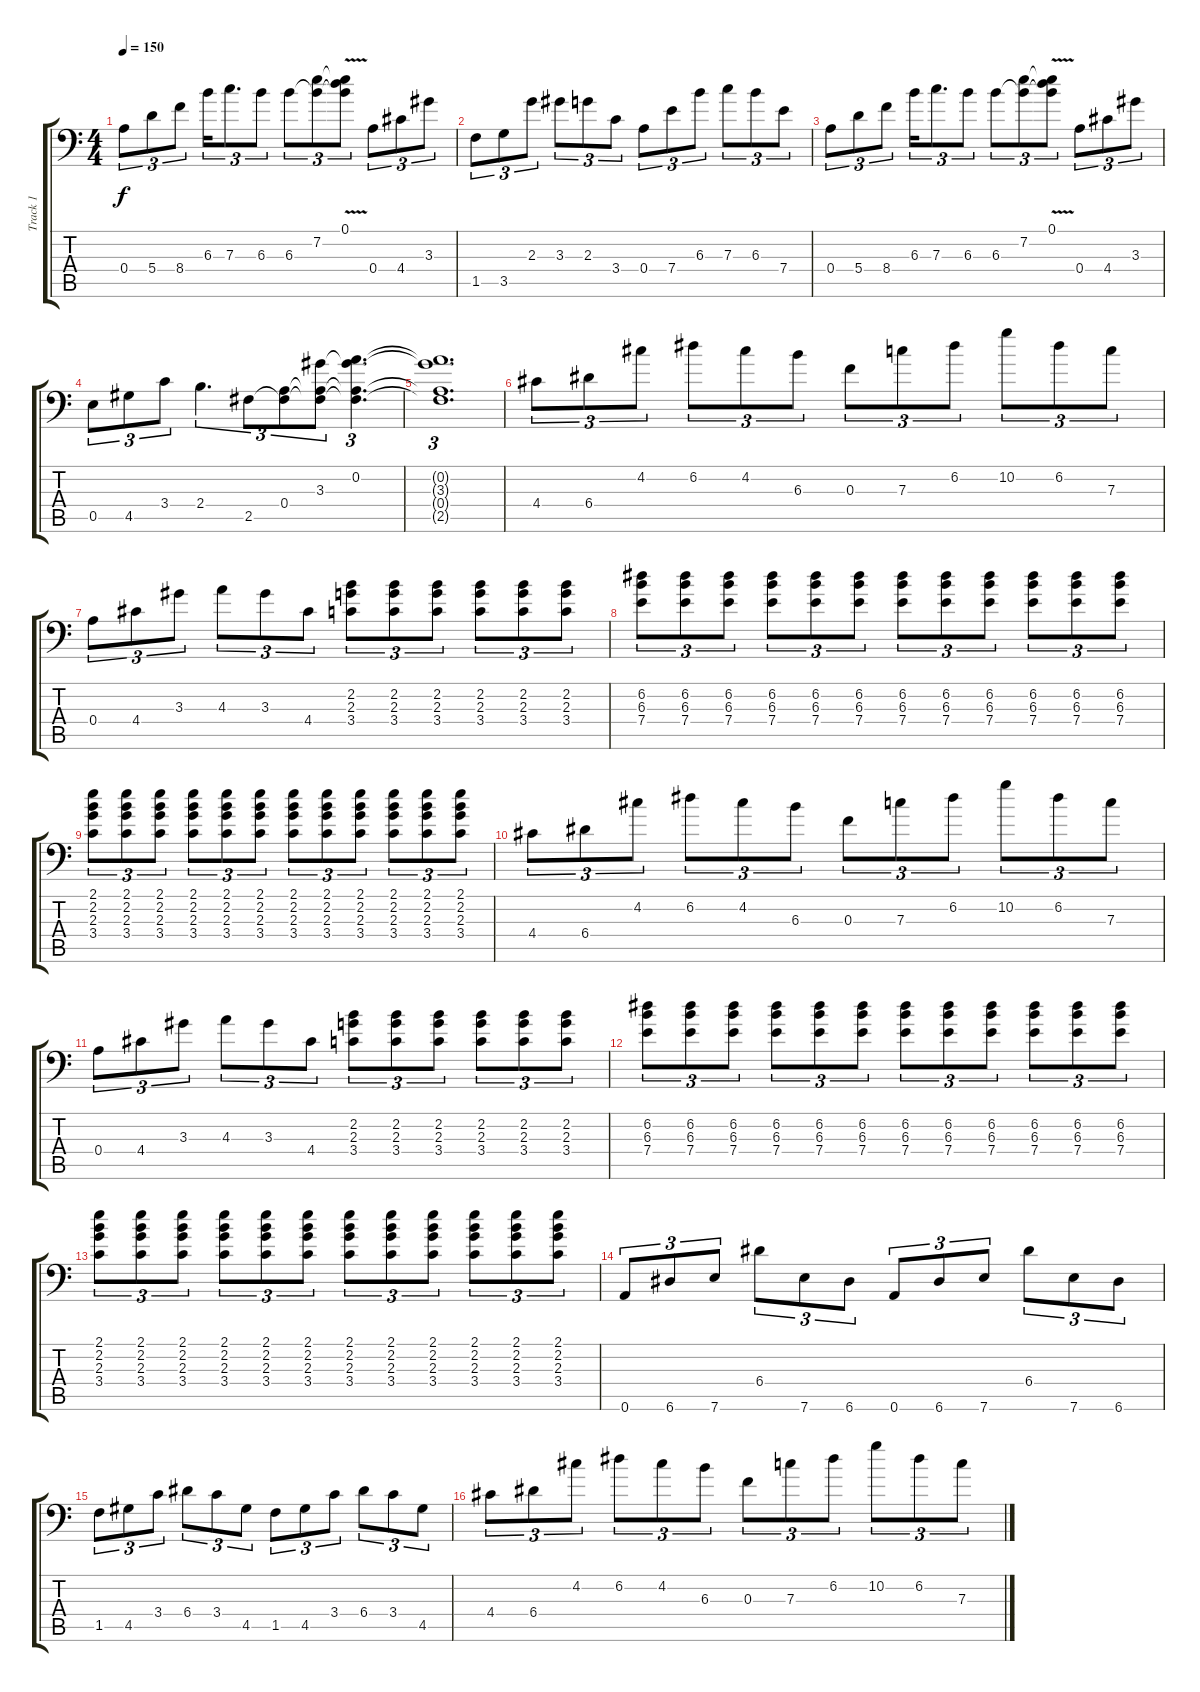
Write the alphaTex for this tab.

\track ("Track 1" "Track 1") {instrument distortionguitar}
\staff {score tabs}
\tuning (D4 A3 F3 A2 E2 A1) {hide}
\ts (4 4)
\tempo 150
\clef f4
\ks c
0.4.8{tu (3 2) dy f} 5.4.8{tu (3 2)} 8.4.8{tu (3 2)} 6.3.16{tu (3 2)} 7.3.8{d tu (3 2)} 6.3.8{tu (3 2)} 6.3.8{tu (3 2)} (7.2 6.3{t}).8{tu (3 2)} (0.1 7.2{t} 6.3{v t}).8{tu (3 2)} 0.4.8{tu (3 2)} 4.4.8{tu (3 2)} 3.3.8{tu (3 2)} |
1.5.8{tu (3 2)} 3.5.8{tu (3 2)} 2.3.8{tu (3 2)} 3.3.8{tu (3 2)} 2.3.8{tu (3 2)} 3.4.8{tu (3 2)} 0.4.8{tu (3 2)} 7.4.8{tu (3 2)} 6.3.8{tu (3 2)} 7.3.8{tu (3 2)} 6.3.8{tu (3 2)} 7.4.8{tu (3 2)} |
0.4.8{tu (3 2)} 5.4.8{tu (3 2)} 8.4.8{tu (3 2)} 6.3.16{tu (3 2)} 7.3.8{d tu (3 2)} 6.3.8{tu (3 2)} 6.3.8{tu (3 2)} (7.2 6.3{t}).8{tu (3 2)} (0.1 7.2{t} 6.3{v t}).8{tu (3 2)} 0.4.8{tu (3 2)} 4.4.8{tu (3 2)} 3.3.8{tu (3 2)} |
0.5.8{tu (3 2)} 4.5.8{tu (3 2)} 3.4.8{tu (3 2)} 2.4.4{d tu (3 2)} 2.5.8{tu (3 2)} (0.4 2.5{t}).8{tu (3 2)} (3.3 0.4{t} 2.5{t}).8{tu (3 2)} (0.2 3.3{t} 0.4{t} 2.5{t}).4{d tu (3 2)} |
(0.2{t} 3.3{t} 0.4{t} 2.5{t}).1{d tu (3 2)} |
4.4.8{tu (3 2)} 6.4.8{tu (3 2)} 4.2.8{tu (3 2)} 6.2.8{tu (3 2)} 4.2.8{tu (3 2)} 6.3.8{tu (3 2)} 0.3.8{tu (3 2)} 7.3.8{tu (3 2)} 6.2.8{tu (3 2)} 10.2.8{tu (3 2)} 6.2.8{tu (3 2)} 7.3.8{tu (3 2)} |
0.4.8{tu (3 2)} 4.4.8{tu (3 2)} 3.3.8{tu (3 2)} 4.3.8{tu (3 2)} 3.3.8{tu (3 2)} 4.4.8{tu (3 2)} (2.2 2.3 3.4).8{tu (3 2)} (2.2 2.3 3.4).8{tu (3 2)} (2.2 2.3 3.4).8{tu (3 2)} (2.2 2.3 3.4).8{tu (3 2)} (2.2 2.3 3.4).8{tu (3 2)} (2.2 2.3 3.4).8{tu (3 2)} |
(6.2 6.3 7.4).8{tu (3 2)} (6.2 6.3 7.4).8{tu (3 2)} (6.2 6.3 7.4).8{tu (3 2)} (6.2 6.3 7.4).8{tu (3 2)} (6.2 6.3 7.4).8{tu (3 2)} (6.2 6.3 7.4).8{tu (3 2)} (6.2 6.3 7.4).8{tu (3 2)} (6.2 6.3 7.4).8{tu (3 2)} (6.2 6.3 7.4).8{tu (3 2)} (6.2 6.3 7.4).8{tu (3 2)} (6.2 6.3 7.4).8{tu (3 2)} (6.2 6.3 7.4).8{tu (3 2)} |
(2.1 2.2 2.3 3.4).8{tu (3 2)} (2.1 2.2 2.3 3.4).8{tu (3 2)} (2.1 2.2 2.3 3.4).8{tu (3 2)} (2.1 2.2 2.3 3.4).8{tu (3 2)} (2.1 2.2 2.3 3.4).8{tu (3 2)} (2.1 2.2 2.3 3.4).8{tu (3 2)} (2.1 2.2 2.3 3.4).8{tu (3 2)} (2.1 2.2 2.3 3.4).8{tu (3 2)} (2.1 2.2 2.3 3.4).8{tu (3 2)} (2.1 2.2 2.3 3.4).8{tu (3 2)} (2.1 2.2 2.3 3.4).8{tu (3 2)} (2.1 2.2 2.3 3.4).8{tu (3 2)} |
4.4.8{tu (3 2)} 6.4.8{tu (3 2)} 4.2.8{tu (3 2)} 6.2.8{tu (3 2)} 4.2.8{tu (3 2)} 6.3.8{tu (3 2)} 0.3.8{tu (3 2)} 7.3.8{tu (3 2)} 6.2.8{tu (3 2)} 10.2.8{tu (3 2)} 6.2.8{tu (3 2)} 7.3.8{tu (3 2)} |
0.4.8{tu (3 2)} 4.4.8{tu (3 2)} 3.3.8{tu (3 2)} 4.3.8{tu (3 2)} 3.3.8{tu (3 2)} 4.4.8{tu (3 2)} (2.2 2.3 3.4).8{tu (3 2)} (2.2 2.3 3.4).8{tu (3 2)} (2.2 2.3 3.4).8{tu (3 2)} (2.2 2.3 3.4).8{tu (3 2)} (2.2 2.3 3.4).8{tu (3 2)} (2.2 2.3 3.4).8{tu (3 2)} |
(6.2 6.3 7.4).8{tu (3 2)} (6.2 6.3 7.4).8{tu (3 2)} (6.2 6.3 7.4).8{tu (3 2)} (6.2 6.3 7.4).8{tu (3 2)} (6.2 6.3 7.4).8{tu (3 2)} (6.2 6.3 7.4).8{tu (3 2)} (6.2 6.3 7.4).8{tu (3 2)} (6.2 6.3 7.4).8{tu (3 2)} (6.2 6.3 7.4).8{tu (3 2)} (6.2 6.3 7.4).8{tu (3 2)} (6.2 6.3 7.4).8{tu (3 2)} (6.2 6.3 7.4).8{tu (3 2)} |
(2.1 2.2 2.3 3.4).8{tu (3 2)} (2.1 2.2 2.3 3.4).8{tu (3 2)} (2.1 2.2 2.3 3.4).8{tu (3 2)} (2.1 2.2 2.3 3.4).8{tu (3 2)} (2.1 2.2 2.3 3.4).8{tu (3 2)} (2.1 2.2 2.3 3.4).8{tu (3 2)} (2.1 2.2 2.3 3.4).8{tu (3 2)} (2.1 2.2 2.3 3.4).8{tu (3 2)} (2.1 2.2 2.3 3.4).8{tu (3 2)} (2.1 2.2 2.3 3.4).8{tu (3 2)} (2.1 2.2 2.3 3.4).8{tu (3 2)} (2.1 2.2 2.3 3.4).8{tu (3 2)} |
0.6.8{tu (3 2)} 6.6.8{tu (3 2)} 7.6.8{tu (3 2)} 6.4.8{tu (3 2)} 7.6.8{tu (3 2)} 6.6.8{tu (3 2)} 0.6.8{tu (3 2)} 6.6.8{tu (3 2)} 7.6.8{tu (3 2)} 6.4.8{tu (3 2)} 7.6.8{tu (3 2)} 6.6.8{tu (3 2)} |
1.5.8{tu (3 2)} 4.5.8{tu (3 2)} 3.4.8{tu (3 2)} 6.4.8{tu (3 2)} 3.4.8{tu (3 2)} 4.5.8{tu (3 2)} 1.5.8{tu (3 2)} 4.5.8{tu (3 2)} 3.4.8{tu (3 2)} 6.4.8{tu (3 2)} 3.4.8{tu (3 2)} 4.5.8{tu (3 2)} |
4.4.8{tu (3 2)} 6.4.8{tu (3 2)} 4.2.8{tu (3 2)} 6.2.8{tu (3 2)} 4.2.8{tu (3 2)} 6.3.8{tu (3 2)} 0.3.8{tu (3 2)} 7.3.8{tu (3 2)} 6.2.8{tu (3 2)} 10.2.8{tu (3 2)} 6.2.8{tu (3 2)} 7.3.8{tu (3 2)}
